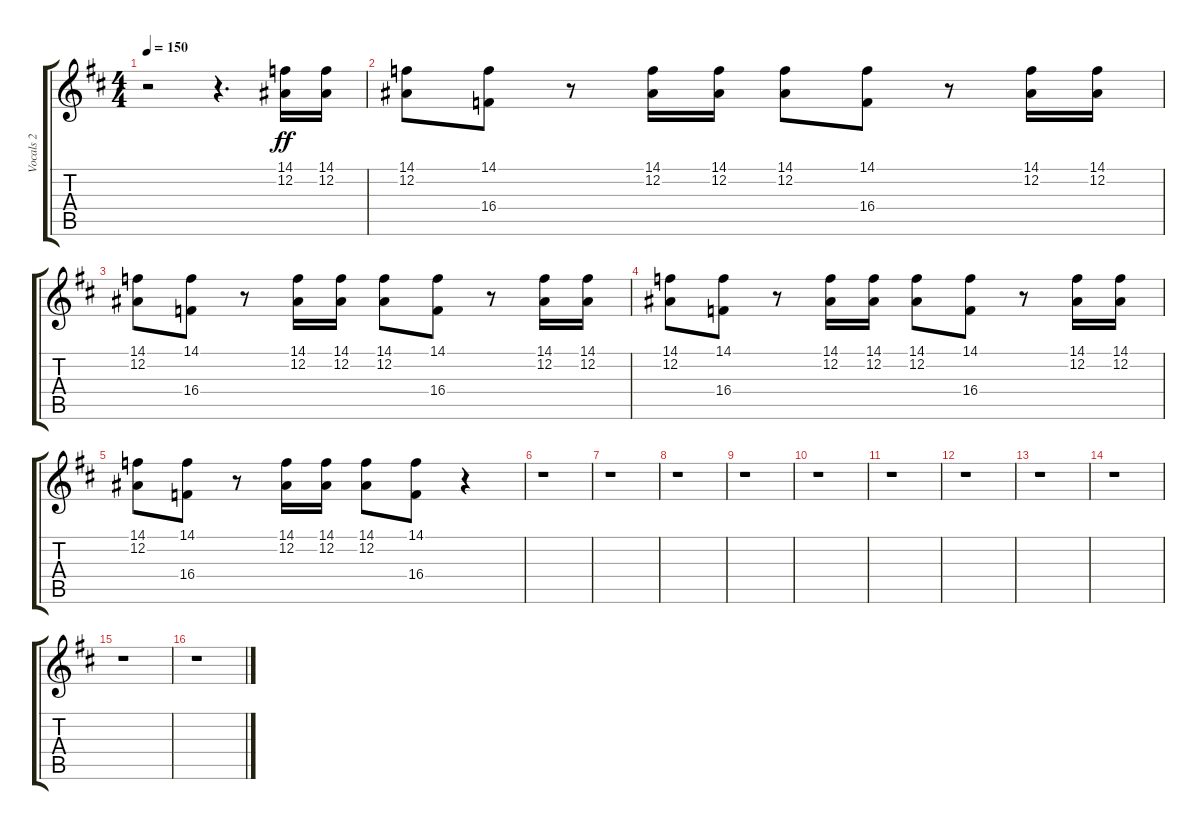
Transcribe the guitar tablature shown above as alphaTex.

\track ("Vocals 2" "Vocals 2") {instrument choiraahs}
\staff {score tabs}
\tuning (Eb4 Bb3 Gb3 Db3 Ab2 Eb2) {hide}
\ts (4 4)
\tempo 150
\clef g2
\ks d
r.2{dy ff} r.4{d} (14.1 12.2).16 (14.1 12.2).16 |
(14.1 12.2).8 (14.1 16.4).8 r.8 (14.1 12.2).16 (14.1 12.2).16 (14.1 12.2).8 (14.1 16.4).8 r.8 (14.1 12.2).16 (14.1 12.2).16 |
(14.1 12.2).8 (14.1 16.4).8 r.8 (14.1 12.2).16 (14.1 12.2).16 (14.1 12.2).8 (14.1 16.4).8 r.8 (14.1 12.2).16 (14.1 12.2).16 |
(14.1 12.2).8 (14.1 16.4).8 r.8 (14.1 12.2).16 (14.1 12.2).16 (14.1 12.2).8 (14.1 16.4).8 r.8 (14.1 12.2).16 (14.1 12.2).16 |
(14.1 12.2).8 (14.1 16.4).8 r.8 (14.1 12.2).16 (14.1 12.2).16 (14.1 12.2).8 (14.1 16.4).8 r.4 |
r.1 |
r.1 |
r.1 |
r.1 |
r.1 |
r.1 |
r.1 |
r.1 |
r.1 |
r.1 |
r.1
